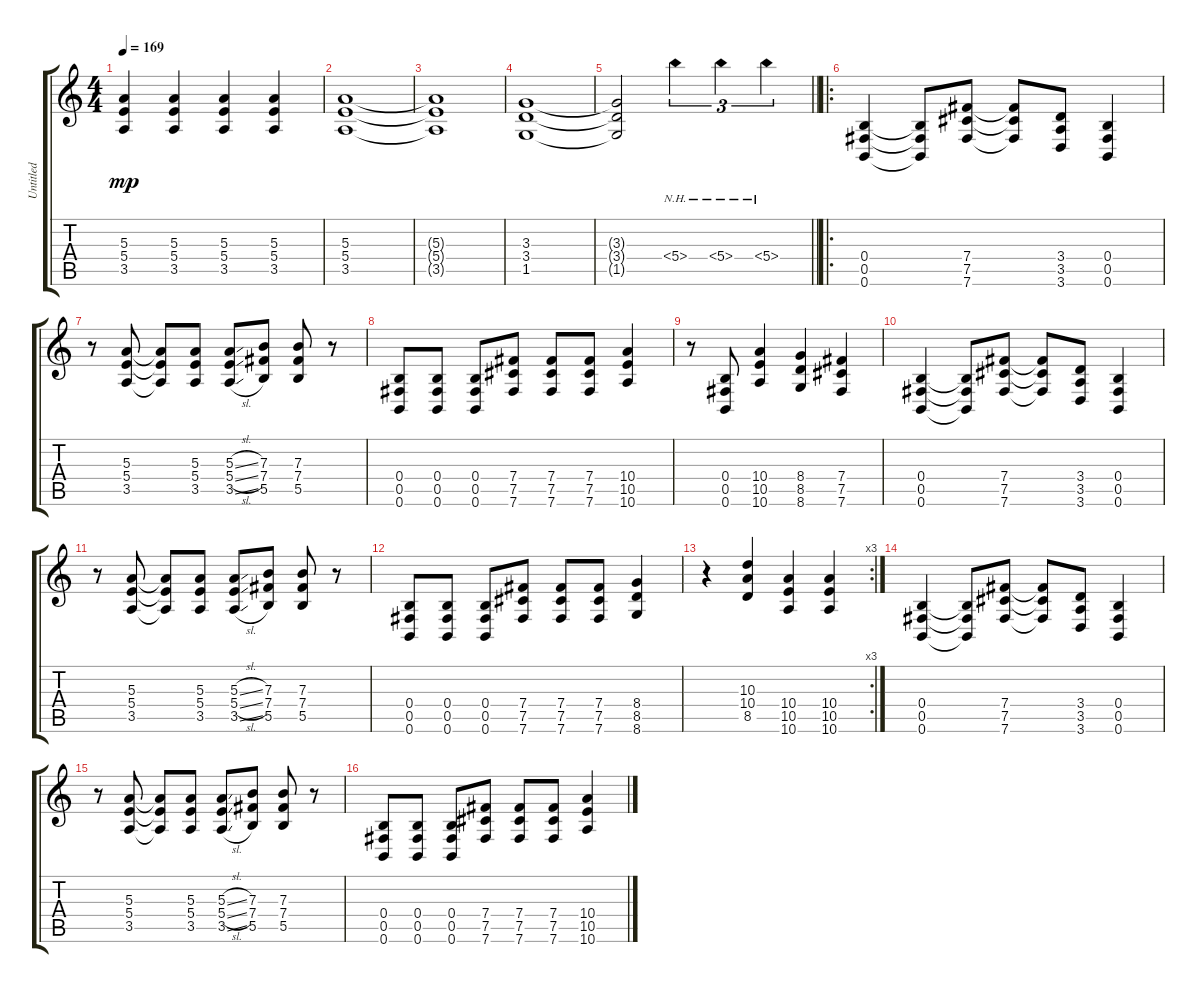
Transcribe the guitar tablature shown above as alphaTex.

\track ("Untitled" "Untitled") {instrument distortionguitar}
\staff {score tabs}
\tuning (Db4 Ab3 E3 B2 Gb2 B1) {hide}
\ts (4 4)
\tempo 169
\clef g2
\ks c
(5.3 5.4 3.5).4{dy mp} (5.3 5.4 3.5).4 (5.3 5.4 3.5).4 (5.3 5.4 3.5).4 |
(5.3 5.4 3.5).1 |
(5.3{t} 5.4{t} 3.5{t}).1 |
(3.3 3.4 1.5).1 |
\barLineRight lightlight
(3.3{t} 3.4{t} 1.5{t}).2 5.4{nh}.4{tu (3 2)} 5.4{nh}.4{tu (3 2)} 5.4{nh}.4{tu (3 2)} |
\ro
(0.4 0.5 0.6).4 (0.4{t} 0.5{t} 0.6{t}).8 (7.4 7.5 7.6).8 (7.4{t} 7.5{t} 7.6{t}).8 (3.4 3.5 3.6).8 (0.4 0.5 0.6).4 |
r.8 (5.3 5.4 3.5).8 (5.3{t} 5.4{t} 3.5{t}).8 (5.3 5.4 3.5).8 (5.3{sl} 5.4{sl} 3.5{sl}).8 (7.3 7.4 5.5).8 (7.3 7.4 5.5).8 r.8 |
(0.4 0.5 0.6).8 (0.4 0.5 0.6).8 (0.4 0.5 0.6).8 (7.4 7.5 7.6).8 (7.4 7.5 7.6).8 (7.4 7.5 7.6).8 (10.4 10.5 10.6).4 |
r.8 (0.4 0.5 0.6).8 (10.4 10.5 10.6).4 (8.4 8.5 8.6).4 (7.4 7.5 7.6).4 |
(0.4 0.5 0.6).4 (0.4{t} 0.5{t} 0.6{t}).8 (7.4 7.5 7.6).8 (7.4{t} 7.5{t} 7.6{t}).8 (3.4 3.5 3.6).8 (0.4 0.5 0.6).4 |
r.8 (5.3 5.4 3.5).8 (5.3{t} 5.4{t} 3.5{t}).8 (5.3 5.4 3.5).8 (5.3{sl} 5.4{sl} 3.5{sl}).8 (7.3 7.4 5.5).8 (7.3 7.4 5.5).8 r.8 |
(0.4 0.5 0.6).8 (0.4 0.5 0.6).8 (0.4 0.5 0.6).8 (7.4 7.5 7.6).8 (7.4 7.5 7.6).8 (7.4 7.5 7.6).8 (8.4 8.5 8.6).4 |
\rc 3
r.4 (10.3 10.4 8.5).4 (10.4 10.5 10.6).4 (10.4 10.5 10.6).4 |
(0.4 0.5 0.6).4 (0.4{t} 0.5{t} 0.6{t}).8 (7.4 7.5 7.6).8 (7.4{t} 7.5{t} 7.6{t}).8 (3.4 3.5 3.6).8 (0.4 0.5 0.6).4 |
r.8 (5.3 5.4 3.5).8 (5.3{t} 5.4{t} 3.5{t}).8 (5.3 5.4 3.5).8 (5.3{sl} 5.4{sl} 3.5{sl}).8 (7.3 7.4 5.5).8 (7.3 7.4 5.5).8 r.8 |
(0.4 0.5 0.6).8 (0.4 0.5 0.6).8 (0.4 0.5 0.6).8 (7.4 7.5 7.6).8 (7.4 7.5 7.6).8 (7.4 7.5 7.6).8 (10.4 10.5 10.6).4
